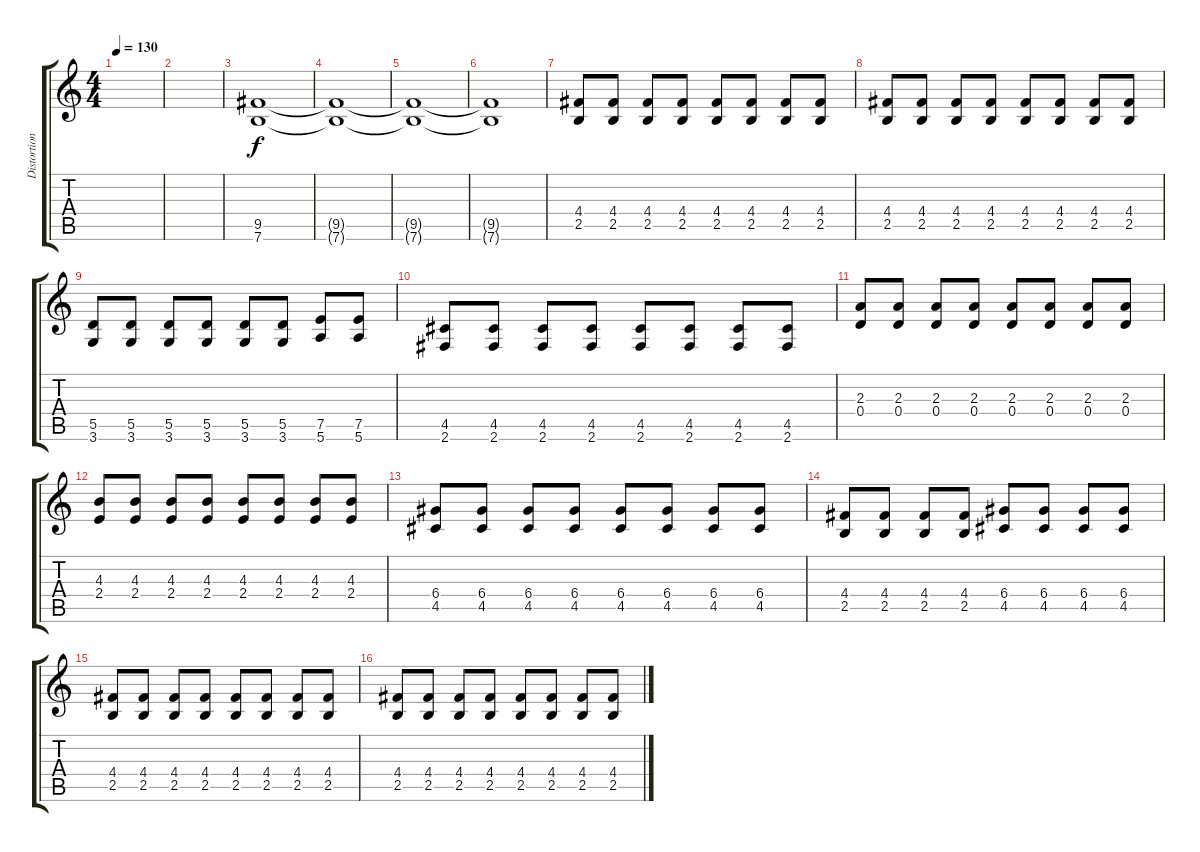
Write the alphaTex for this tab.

\track ("Distortion guitar 1" "Distortion") {instrument distortionguitar}
\staff {score tabs}
\tuning (E4 B3 G3 D3 A2 E2) {hide}
\ts (4 4)
\tempo 130
\clef g2
\ks c
|
|
(9.5 7.6).1 |
(9.5{t} 7.6{t}).1 |
(9.5{t} 7.6{t}).1 |
(9.5{t} 7.6{t}).1 |
(4.4 2.5).8 (4.4 2.5).8 (4.4 2.5).8 (4.4 2.5).8 (4.4 2.5).8 (4.4 2.5).8 (4.4 2.5).8 (4.4 2.5).8 |
(4.4 2.5).8 (4.4 2.5).8 (4.4 2.5).8 (4.4 2.5).8 (4.4 2.5).8 (4.4 2.5).8 (4.4 2.5).8 (4.4 2.5).8 |
(5.5 3.6).8 (5.5 3.6).8 (5.5 3.6).8 (5.5 3.6).8 (5.5 3.6).8 (5.5 3.6).8 (7.5 5.6).8 (7.5 5.6).8 |
(4.5 2.6).8 (4.5 2.6).8 (4.5 2.6).8 (4.5 2.6).8 (4.5 2.6).8 (4.5 2.6).8 (4.5 2.6).8 (4.5 2.6).8 |
(2.3 0.4).8 (2.3 0.4).8 (2.3 0.4).8 (2.3 0.4).8 (2.3 0.4).8 (2.3 0.4).8 (2.3 0.4).8 (2.3 0.4).8 |
(4.3 2.4).8 (4.3 2.4).8 (4.3 2.4).8 (4.3 2.4).8 (4.3 2.4).8 (4.3 2.4).8 (4.3 2.4).8 (4.3 2.4).8 |
(6.4 4.5).8 (6.4 4.5).8 (6.4 4.5).8 (6.4 4.5).8 (6.4 4.5).8 (6.4 4.5).8 (6.4 4.5).8 (6.4 4.5).8 |
(4.4 2.5).8 (4.4 2.5).8 (4.4 2.5).8 (4.4 2.5).8 (6.4 4.5).8 (6.4 4.5).8 (6.4 4.5).8 (6.4 4.5).8 |
(4.4 2.5).8 (4.4 2.5).8 (4.4 2.5).8 (4.4 2.5).8 (4.4 2.5).8 (4.4 2.5).8 (4.4 2.5).8 (4.4 2.5).8 |
(4.4 2.5).8 (4.4 2.5).8 (4.4 2.5).8 (4.4 2.5).8 (4.4 2.5).8 (4.4 2.5).8 (4.4 2.5).8 (4.4 2.5).8
